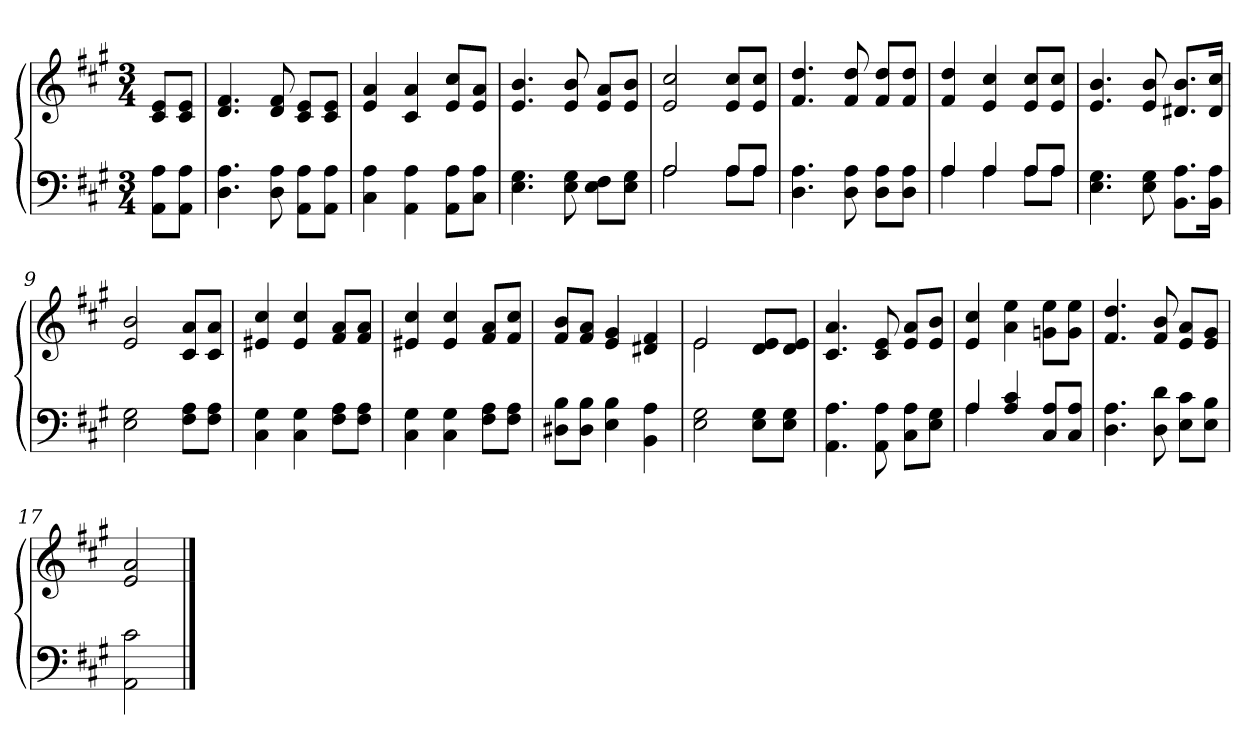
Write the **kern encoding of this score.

**kern	**kern
*part2	*part1
*staff2	*staff1
*clefF4	*clefG2
*k[f#c#g#]	*k[f#c#g#]
*A:	*A:
*M3/4	*M3/4
*MM97	*MM97
=1	=1
8AA\ 8A\L	8c#/ 8e/L
8AA\ 8A\J	8c#/ 8e/J
=2	=2
4.D\ 4.A\	4.d/ 4.f#/
8D\ 8A\	8d/ 8f#/
8AA\ 8A\L	8c#/ 8e/L
8AA\ 8A\J	8c#/ 8e/J
=3	=3
4C#\ 4A\	4e/ 4a/
4AA\ 4A\	4c#/ 4a/
8AA\ 8A\L	8e/ 8cc#/L
8C#\ 8A\J	8e/ 8a/J
=4	=4
4.E\ 4.G#\	4.e/ 4.b/
8E\ 8G#\	8e/ 8b/
8E\ 8F#\L	8e/ 8a/L
8E\ 8G#\J	8e/ 8b/J
=5	=5
*^	*
2A/	2A\	2e/ 2cc#/
8A/L	8A\L	8e/ 8cc#/L
8A/J	8A\J	8e/ 8cc#/J
*v	*v	*
=6	=6
4.D\ 4.A\	4.f#/ 4.dd/
8D\ 8A\	8f#/ 8dd/
8D\ 8A\L	8f#/ 8dd/L
8D\ 8A\J	8f#/ 8dd/J
=7	=7
*^	*
4A/	4A\	4f#/ 4dd/
4A/	4A\	4e/ 4cc#/
8A/L	8A\L	8e/ 8cc#/L
8A/J	8A\J	8e/ 8cc#/J
*v	*v	*
=8	=8
4.E\ 4.G#\	4.e/ 4.b/
8E\ 8G#\	8e/ 8b/
8.BB\ 8.A\L	8.d#X/ 8.b/L
16BB\ 16A\Jk	16d#/ 16cc#/Jk
=9	=9
2E\ 2G#\	2e/ 2b/
8F#\ 8A\L	8c#/ 8a/L
8F#\ 8A\J	8c#/ 8a/J
!!LO:LB:g=z
=10	=10
4C#\ 4G#\	4e#X/ 4cc#/
4C#\ 4G#\	4e#/ 4cc#/
8F#\ 8A\L	8f#/ 8a/L
8F#\ 8A\J	8f#/ 8a/J
=11	=11
4C#\ 4G#\	4e#X/ 4cc#/
4C#\ 4G#\	4e#/ 4cc#/
8F#\ 8A\L	8f#/ 8a/L
8F#\ 8A\J	8f#/ 8cc#/J
=12	=12
8D#X\ 8B\L	8f#/ 8b/L
8D#\ 8B\J	8f#/ 8a/J
4E\ 4B\	4e/ 4g#/
4BB\ 4A\	4d#X/ 4f#/
=13	=13
*	*^
2E\ 2G#\	2e/	2e\
8E\ 8G#\L	8d/ 8e/L	4ryy
8E\ 8G#\J	8d/ 8e/J	.
*	*v	*v
=14	=14
4.AA\ 4.A\	4.c#/ 4.a/
8AA\ 8A\	8c#/ 8e/
8C#\ 8A\L	8e/ 8a/L
8E\ 8G#\J	8e/ 8b/J
=15	=15
*^	*
4A/	4A\	4e/ 4cc#/
4A/ 4c#/	2ryy	4a\ 4ee\
8C#/ 8A/L	.	8gn\ 8ee\L
8C#/ 8A/J	.	8g\ 8ee\J
*v	*v	*
=16	=16
4.D\ 4.A\	4.f#/ 4.dd/
8D\ 8d\	8f#/ 8b/
8E\ 8c#\L	8e/ 8a/L
8E\ 8B\J	8e/ 8g#/J
=17	=17
2AA\ 2c#\	2e/ 2a/
==	==
*-	*-
